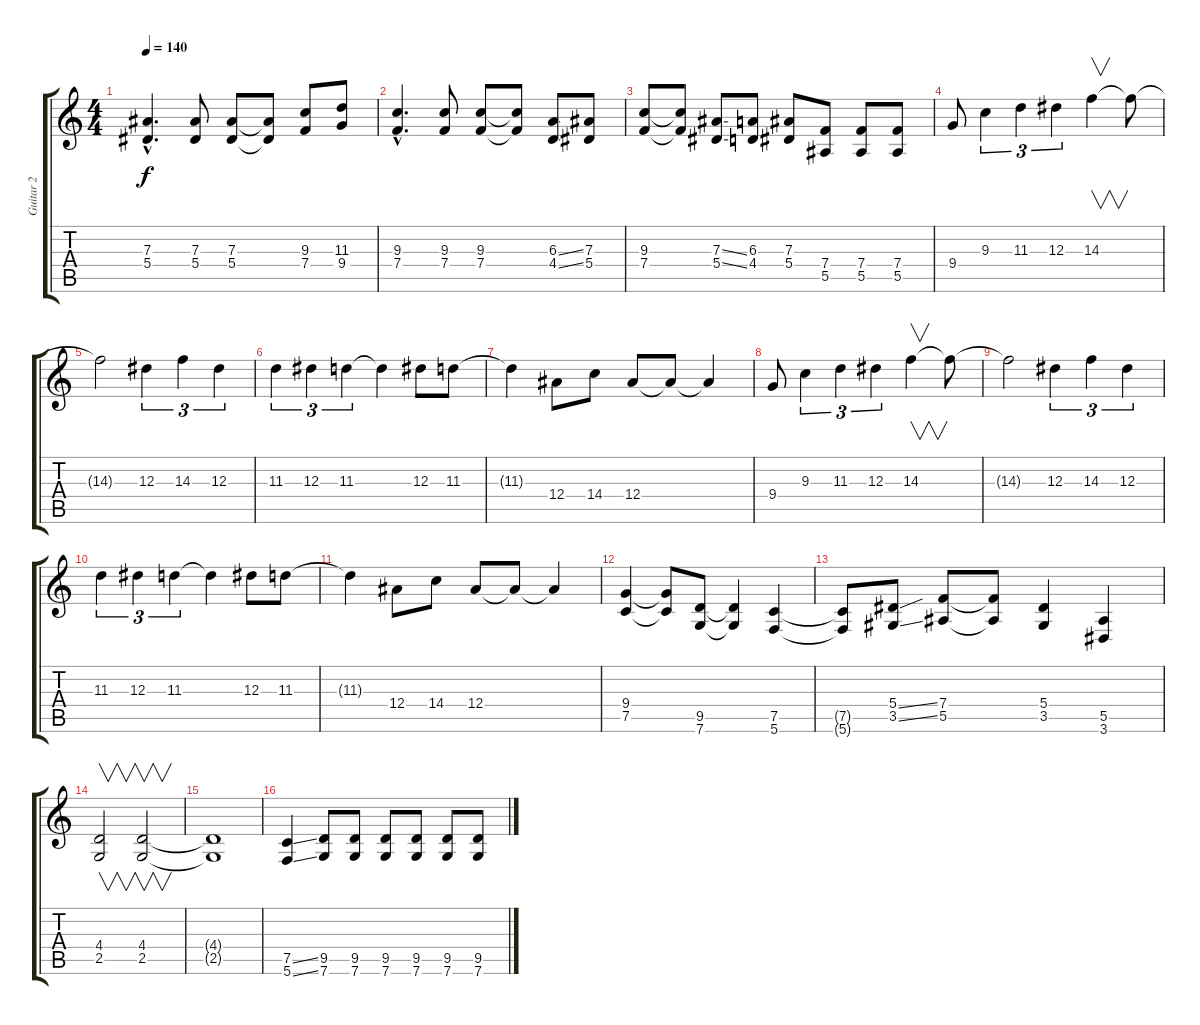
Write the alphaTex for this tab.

\track ("Guitar 2" "Guitar 2") {instrument distortionguitar}
\staff {score tabs}
\tuning (C4 G3 Eb3 Bb2 F2 C2) {hide}
\ts (4 4)
\tempo 140
\clef g2
\ks c
(7.3{hac} 5.4{hac}).4{d dy f} (7.3 5.4).8 (7.3 5.4).8 (7.3{t} 5.4{t}).8 (9.3 7.4).8 (11.3 9.4).8 |
(9.3{hac} 7.4{hac}).4{d} (9.3 7.4).8 (9.3 7.4).8 (9.3{t} 7.4{t}).8 (6.3{ss} 4.4{ss}).8 (7.3 5.4).8 |
(9.3 7.4).8 (9.3{t} 7.4{t}).8 (7.3{ss} 5.4{ss}).8 (6.3 4.4).8 (7.3 5.4).8 (7.4 5.5).8 (7.4 5.5).8 (7.4 5.5).8 |
9.4.8 9.3.4{tu (3 2)} 11.3.4{tu (3 2)} 12.3.4{tu (3 2)} 14.3.4{v} 14.3{t}.8 |
14.3{t}.2 12.3.4{tu (3 2)} 14.3.4{tu (3 2)} 12.3.4{tu (3 2)} |
11.3.4{tu (3 2)} 12.3.4{tu (3 2)} 11.3.4{tu (3 2)} 11.3{t}.4 12.3.8 11.3.8 |
11.3{t}.4 12.4.8 14.4.8 12.4.8 12.4{t}.8 12.4{t}.4 |
9.4.8 9.3.4{tu (3 2)} 11.3.4{tu (3 2)} 12.3.4{tu (3 2)} 14.3.4{v} 14.3{t}.8 |
14.3{t}.2 12.3.4{tu (3 2)} 14.3.4{tu (3 2)} 12.3.4{tu (3 2)} |
11.3.4{tu (3 2)} 12.3.4{tu (3 2)} 11.3.4{tu (3 2)} 11.3{t}.4 12.3.8 11.3.8 |
11.3{t}.4 12.4.8 14.4.8 12.4.8 12.4{t}.8 12.4{t}.4 |
(9.4 7.5).4 (9.4{t} 7.5{t}).8 (9.5 7.6).8 (9.5{t} 7.6{t}).4 (7.5 5.6).4 |
(7.5{t} 5.6{t}).8 (5.4{ss} 3.5{ss}).8 (7.4 5.5).8 (7.4{t} 5.5{t}).8 (5.4 3.5).4 (5.5 3.6).4 |
(4.4 2.5).2{v} (4.4 2.5).2{v} |
(4.4{t} 2.5{t}).1 |
(7.5{ss} 5.6{ss}).4 (9.5 7.6).8 (9.5 7.6).8 (9.5 7.6).8 (9.5 7.6).8 (9.5 7.6).8 (9.5 7.6).8
